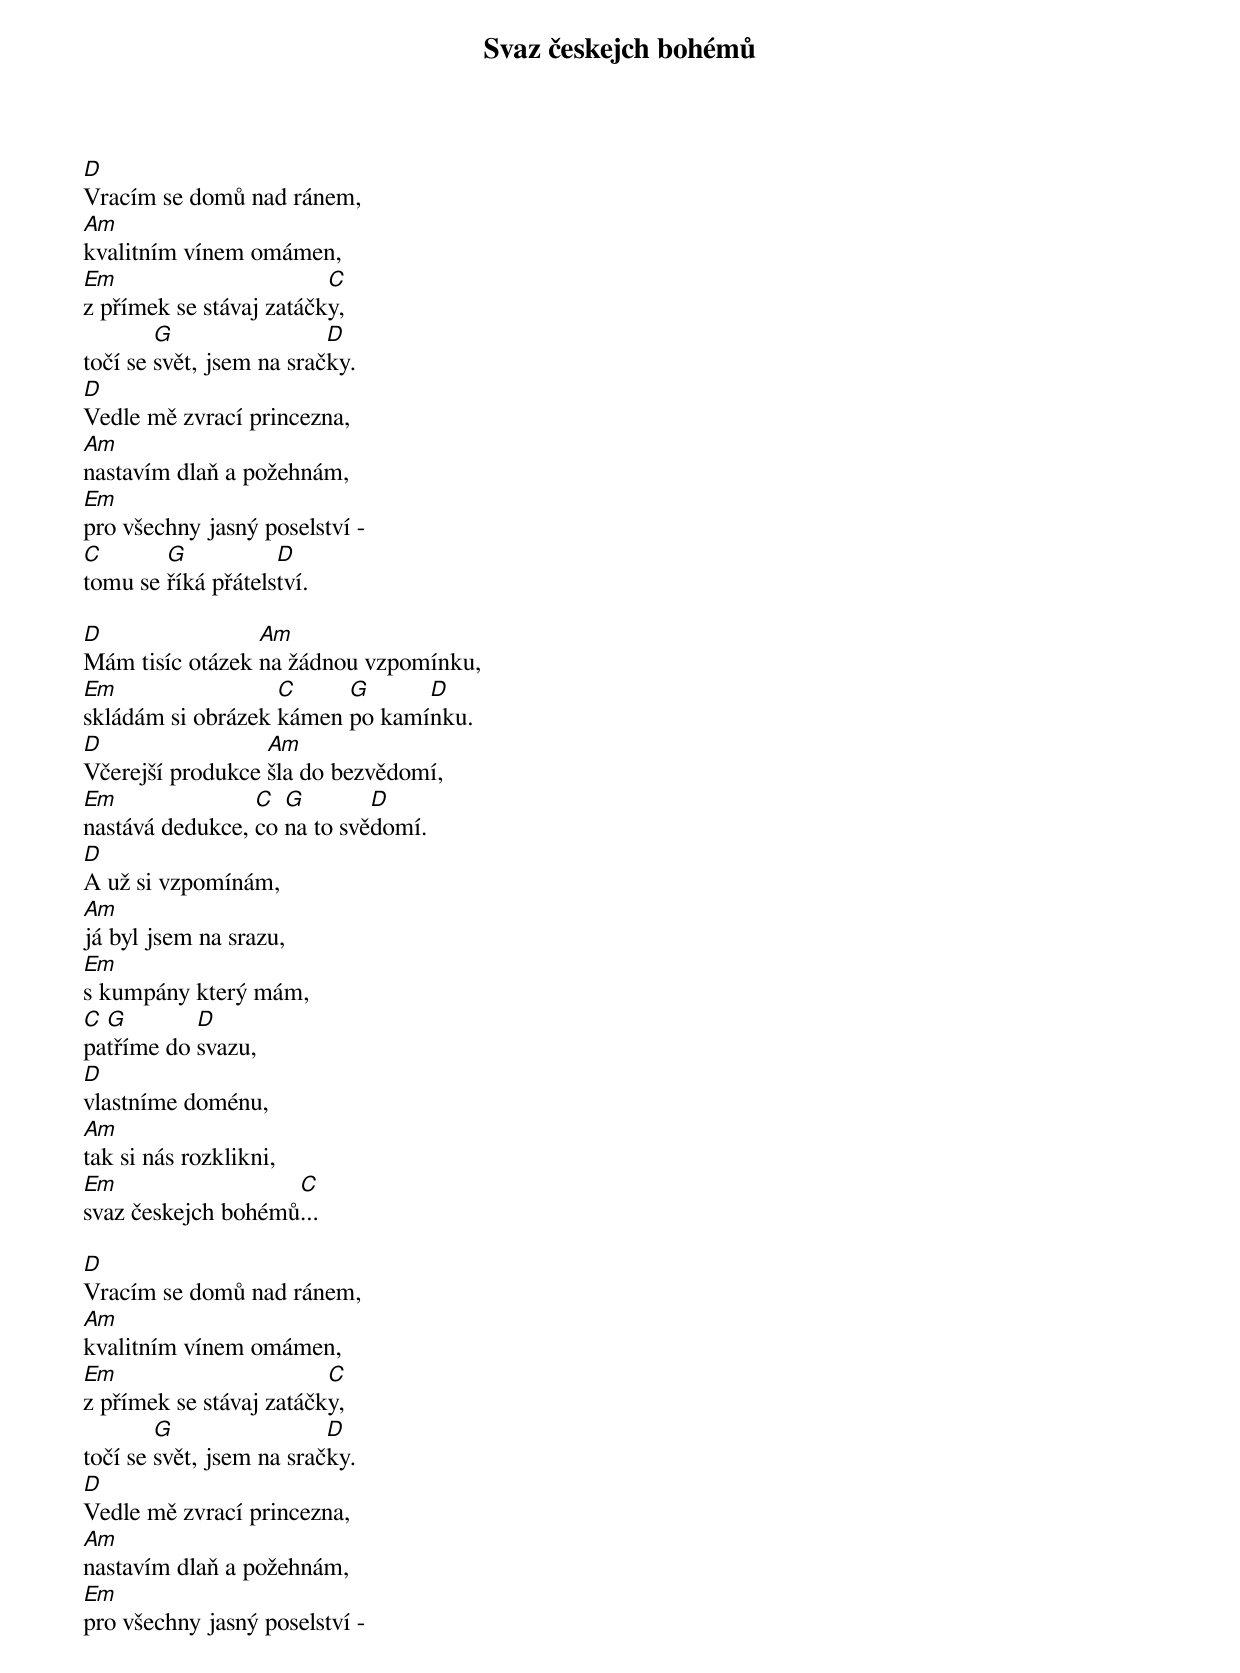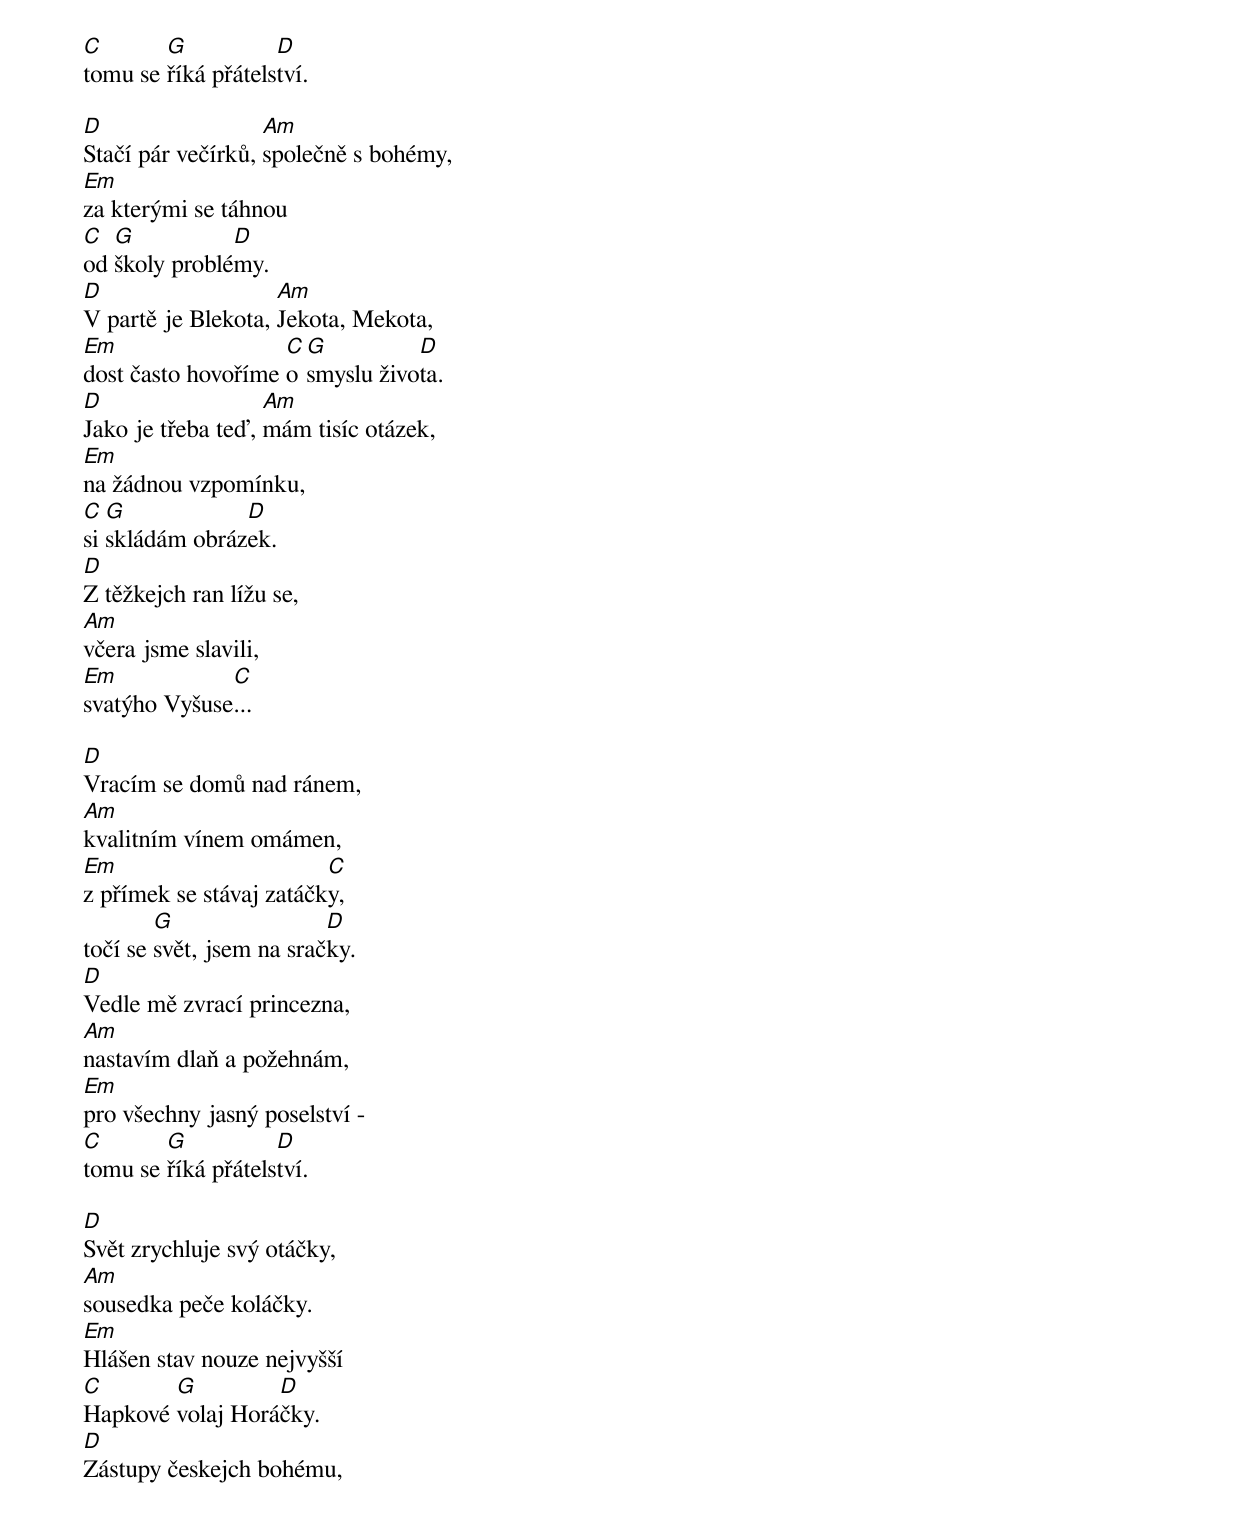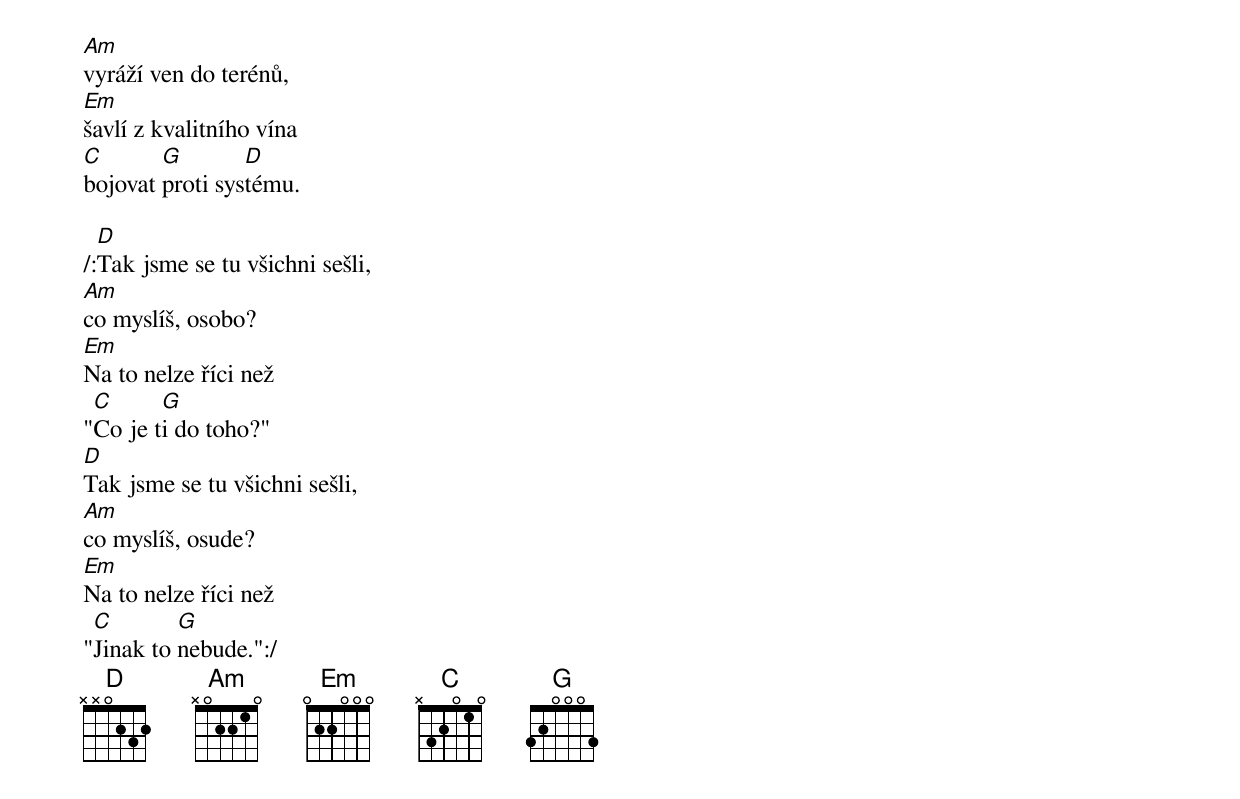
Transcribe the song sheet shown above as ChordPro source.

{title: Svaz českejch bohémů}
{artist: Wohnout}

[D]Vracím se domů nad ránem,
[Am]kvalitním vínem omámen,
[Em]z přímek se stávaj zatáčk[C]y,
točí se [G]svět, jsem na srač[D]ky.
[D]Vedle mě zvrací princezna,
[Am]nastavím dlaň a požehnám,
[Em]pro všechny jasný poselství -
[C]tomu se [G]říká přátels[D]tví.

[D]Mám tisíc otázek [Am]na žádnou vzpomínku,
[Em]skládám si obrázek [C]kámen [G]po kamí[D]nku.
[D]Včerejší produkce [Am]šla do bezvědomí,
[Em]nastává dedukce, [C]co [G]na to svě[D]domí.
[D]A už si vzpomínám,
[Am]já byl jsem na srazu,
[Em]s kumpány který mám,
[C]pa[G]tříme do [D]svazu,
[D]vlastníme doménu,
[Am]tak si nás rozklikni,
[Em]svaz českejch bohémů[C]...

[D]Vracím se domů nad ránem,
[Am]kvalitním vínem omámen,
[Em]z přímek se stávaj zatáčk[C]y,
točí se [G]svět, jsem na srač[D]ky.
[D]Vedle mě zvrací princezna,
[Am]nastavím dlaň a požehnám,
[Em]pro všechny jasný poselství -
[C]tomu se [G]říká přátels[D]tví.

[D]Stačí pár večírků, [Am]společně s bohémy,
[Em]za kterými se táhnou
[C]od [G]školy problé[D]my.
[D]V partě je Blekota, [Am]Jekota, Mekota,
[Em]dost často hovoříme [C]o [G]smyslu živo[D]ta.
[D]Jako je třeba teď, [Am]mám tisíc otázek,
[Em]na žádnou vzpomínku,
[C]si [G]skládám obráz[D]ek.
[D]Z těžkejch ran lížu se,
[Am]včera jsme slavili,
[Em]svatýho Vyšuse[C]...

[D]Vracím se domů nad ránem,
[Am]kvalitním vínem omámen,
[Em]z přímek se stávaj zatáčk[C]y,
točí se [G]svět, jsem na srač[D]ky.
[D]Vedle mě zvrací princezna,
[Am]nastavím dlaň a požehnám,
[Em]pro všechny jasný poselství -
[C]tomu se [G]říká přátels[D]tví.

[D]Svět zrychluje svý otáčky,
[Am]sousedka peče koláčky.
[Em]Hlášen stav nouze nejvyšší
[C]Hapkové [G]volaj Horá[D]čky.
[D]Zástupy českejch bohému,
[Am]vyráží ven do terénů,
[Em]šavlí z kvalitního vína
[C]bojovat [G]proti sys[D]tému.

/:[D]Tak jsme se tu všichni sešli,
[Am]co myslíš, osobo?
[Em]Na to nelze říci než
"[C]Co je t[G]i do toho?"
[D]Tak jsme se tu všichni sešli,
[Am]co myslíš, osude?
[Em]Na to nelze říci než
"[C]Jinak to [G]nebude.":/
